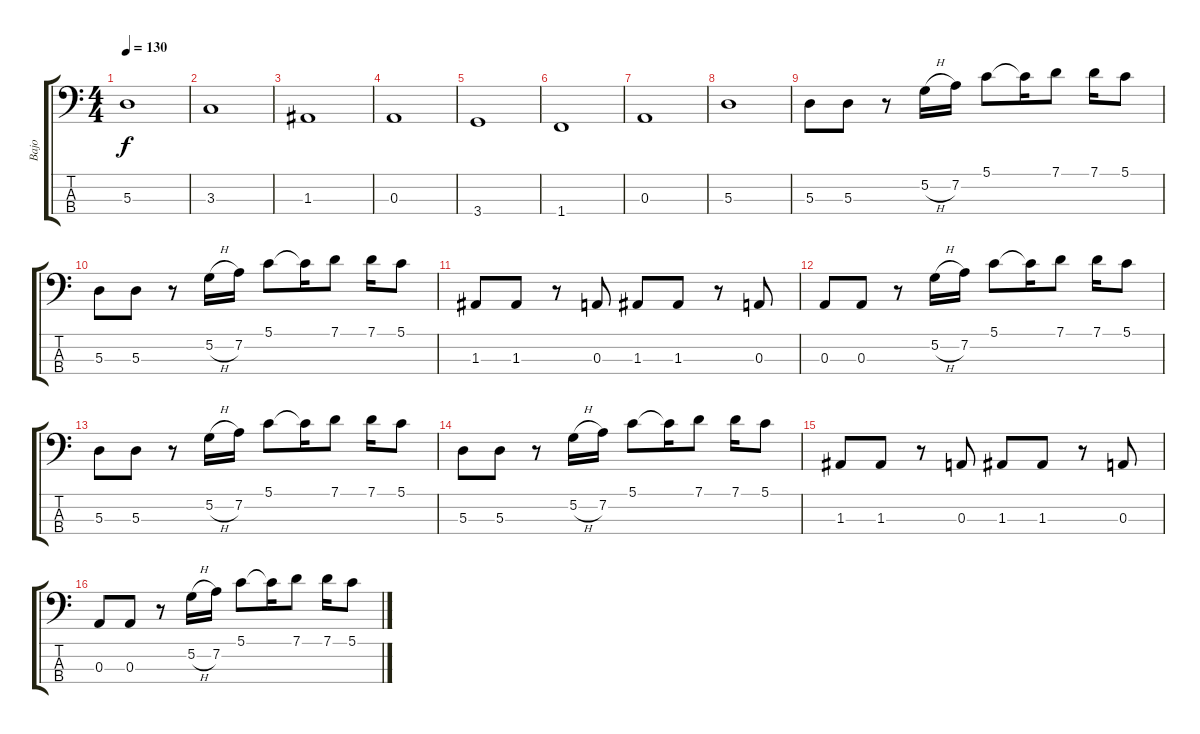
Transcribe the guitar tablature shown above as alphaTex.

\track ("Bajo" "Bajo") {instrument electricbassfinger}
\staff {score tabs}
\tuning (G2 D2 A1 E1) {hide}
\ts (4 4)
\tempo 130
\clef f4
\ks c
5.3.1{dy f instrument electricbassfinger} |
3.3.1 |
1.3.1 |
0.3.1 |
3.4.1 |
1.4.1 |
0.3.1 |
5.3.1 |
5.3.8 5.3.8 r.8 5.2{h}.16 7.2.16 5.1.8 5.1{t}.16 7.1.8 7.1.16 5.1.8 |
5.3.8 5.3.8 r.8 5.2{h}.16 7.2.16 5.1.8 5.1{t}.16 7.1.8 7.1.16 5.1.8 |
1.3.8 1.3.8 r.8 0.3.8 1.3.8 1.3.8 r.8 0.3.8 |
0.3.8 0.3.8 r.8 5.2{h}.16 7.2.16 5.1.8 5.1{t}.16 7.1.8 7.1.16 5.1.8 |
5.3.8 5.3.8 r.8 5.2{h}.16 7.2.16 5.1.8 5.1{t}.16 7.1.8 7.1.16 5.1.8 |
5.3.8 5.3.8 r.8 5.2{h}.16 7.2.16 5.1.8 5.1{t}.16 7.1.8 7.1.16 5.1.8 |
1.3.8 1.3.8 r.8 0.3.8 1.3.8 1.3.8 r.8 0.3.8 |
0.3.8 0.3.8 r.8 5.2{h}.16 7.2.16 5.1.8 5.1{t}.16 7.1.8 7.1.16 5.1.8
